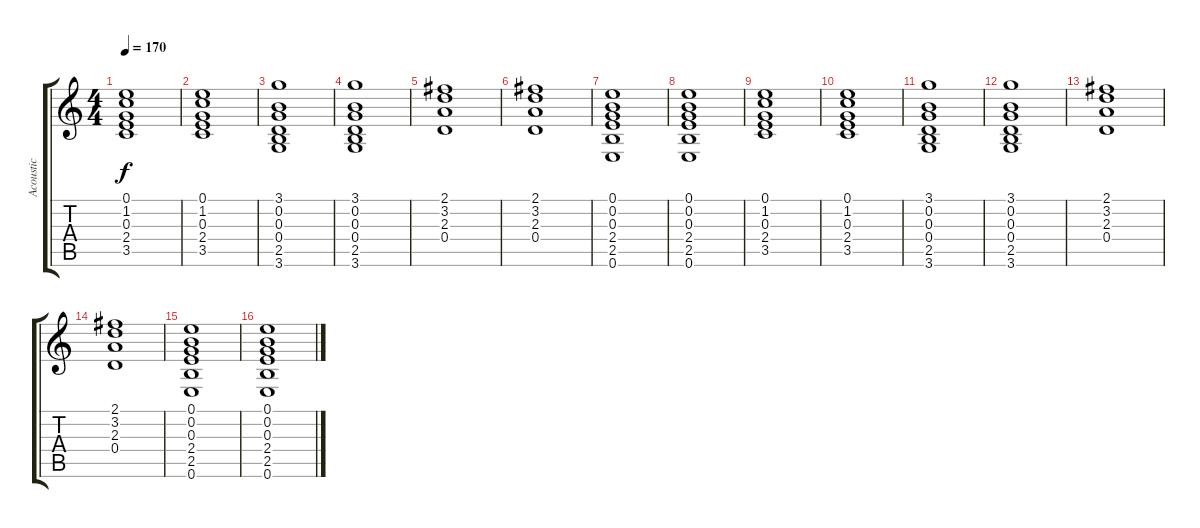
\track ("Acoustic" "Acoustic") {instrument acousticguitarsteel}
\staff {score tabs}
\tuning (E4 B3 G3 D3 A2 E2) {hide}
\ts (4 4)
\tempo 170
\clef g2
\ks c
(0.1 1.2 0.3 2.4 3.5).1{dy f} |
(0.1 1.2 0.3 2.4 3.5).1 |
(3.1 0.2 0.3 0.4 2.5 3.6).1 |
(3.1 0.2 0.3 0.4 2.5 3.6).1 |
(2.1 3.2 2.3 0.4).1 |
(2.1 3.2 2.3 0.4).1 |
(0.1 0.2 0.3 2.4 2.5 0.6).1 |
(0.1 0.2 0.3 2.4 2.5 0.6).1 |
(0.1 1.2 0.3 2.4 3.5).1 |
(0.1 1.2 0.3 2.4 3.5).1 |
(3.1 0.2 0.3 0.4 2.5 3.6).1 |
(3.1 0.2 0.3 0.4 2.5 3.6).1 |
(2.1 3.2 2.3 0.4).1 |
(2.1 3.2 2.3 0.4).1 |
(0.1 0.2 0.3 2.4 2.5 0.6).1 |
(0.1 0.2 0.3 2.4 2.5 0.6).1
